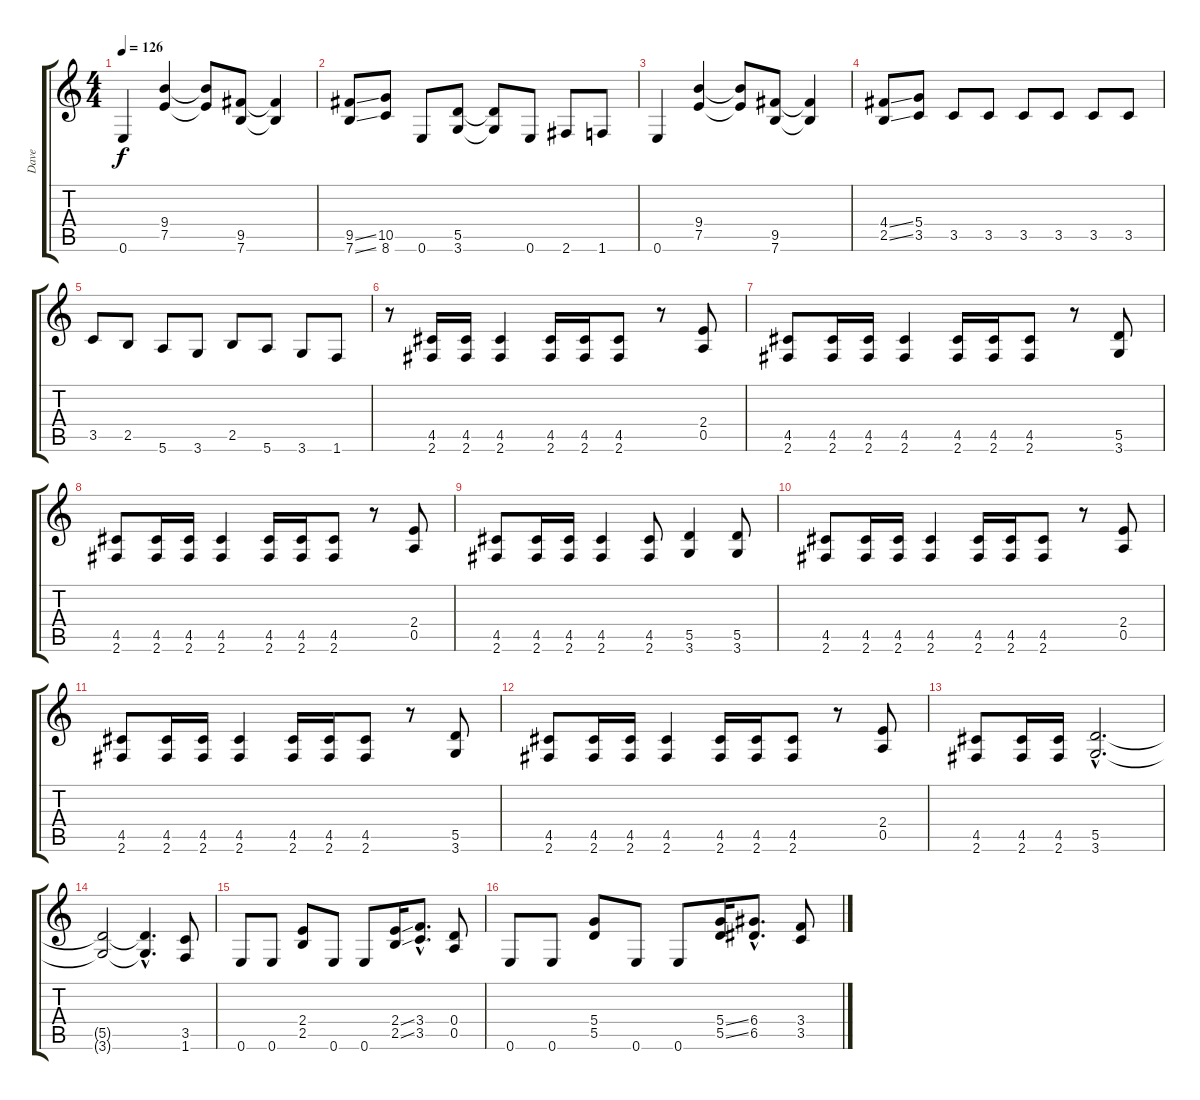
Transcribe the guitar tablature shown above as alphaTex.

\track ("Dave" "Dave") {instrument distortionguitar}
\staff {score tabs}
\tuning (E4 B3 G3 D3 A2 E2) {hide}
\ts (4 4)
\tempo 126
\clef g2
\ks c
0.6.4{dy f} (9.4 7.5).4 (9.4{t} 7.5{t}).8 (9.5 7.6).8 (9.5{t} 7.6{t}).4 |
(9.5{ss} 7.6{ss}).8 (10.5 8.6).8 0.6.8 (5.5 3.6).8 (5.5{t} 3.6{t}).8 0.6.8 2.6.8 1.6.8 |
0.6.4 (9.4 7.5).4 (9.4{t} 7.5{t}).8 (9.5 7.6).8 (9.5{t} 7.6{t}).4 |
(4.4{ss} 2.5{ss}).8 (5.4 3.5).8 3.5.8 3.5.8 3.5.8 3.5.8 3.5.8 3.5.8 |
3.5.8 2.5.8 5.6.8 3.6.8 2.5.8 5.6.8 3.6.8 1.6.8 |
r.8 (4.5 2.6).16 (4.5 2.6).16 (4.5 2.6).4 (4.5 2.6).16 (4.5 2.6).16 (4.5 2.6).8 r.8 (2.4 0.5).8 |
(4.5 2.6).8 (4.5 2.6).16 (4.5 2.6).16 (4.5 2.6).4 (4.5 2.6).16 (4.5 2.6).16 (4.5 2.6).8 r.8 (5.5 3.6).8 |
(4.5 2.6).8 (4.5 2.6).16 (4.5 2.6).16 (4.5 2.6).4 (4.5 2.6).16 (4.5 2.6).16 (4.5 2.6).8 r.8 (2.4 0.5).8 |
(4.5 2.6).8 (4.5 2.6).16 (4.5 2.6).16 (4.5 2.6).4 (4.5 2.6).8 (5.5 3.6).4 (5.5 3.6).8 |
(4.5 2.6).8 (4.5 2.6).16 (4.5 2.6).16 (4.5 2.6).4 (4.5 2.6).16 (4.5 2.6).16 (4.5 2.6).8 r.8 (2.4 0.5).8 |
(4.5 2.6).8 (4.5 2.6).16 (4.5 2.6).16 (4.5 2.6).4 (4.5 2.6).16 (4.5 2.6).16 (4.5 2.6).8 r.8 (5.5 3.6).8 |
(4.5 2.6).8 (4.5 2.6).16 (4.5 2.6).16 (4.5 2.6).4 (4.5 2.6).16 (4.5 2.6).16 (4.5 2.6).8 r.8 (2.4 0.5).8 |
(4.5 2.6).8 (4.5 2.6).16 (4.5 2.6).16 (5.5{hac} 3.6{hac}).2{d} |
(5.5{t} 3.6{t}).2 (5.5{hac t} 3.6{hac t}).4{d} (3.5 1.6).8 |
0.6.8 0.6.8 (2.4 2.5).8 0.6.8 0.6.8 (2.4{ss} 2.5{ss}).16 (3.4{hac} 3.5{hac}).8{d} (0.4 0.5).8 |
0.6.8 0.6.8 (5.4 5.5).8 0.6.8 0.6.8 (5.4{ss} 5.5{ss}).16 (6.4{hac} 6.5{hac}).8{d} (3.4 3.5).8
